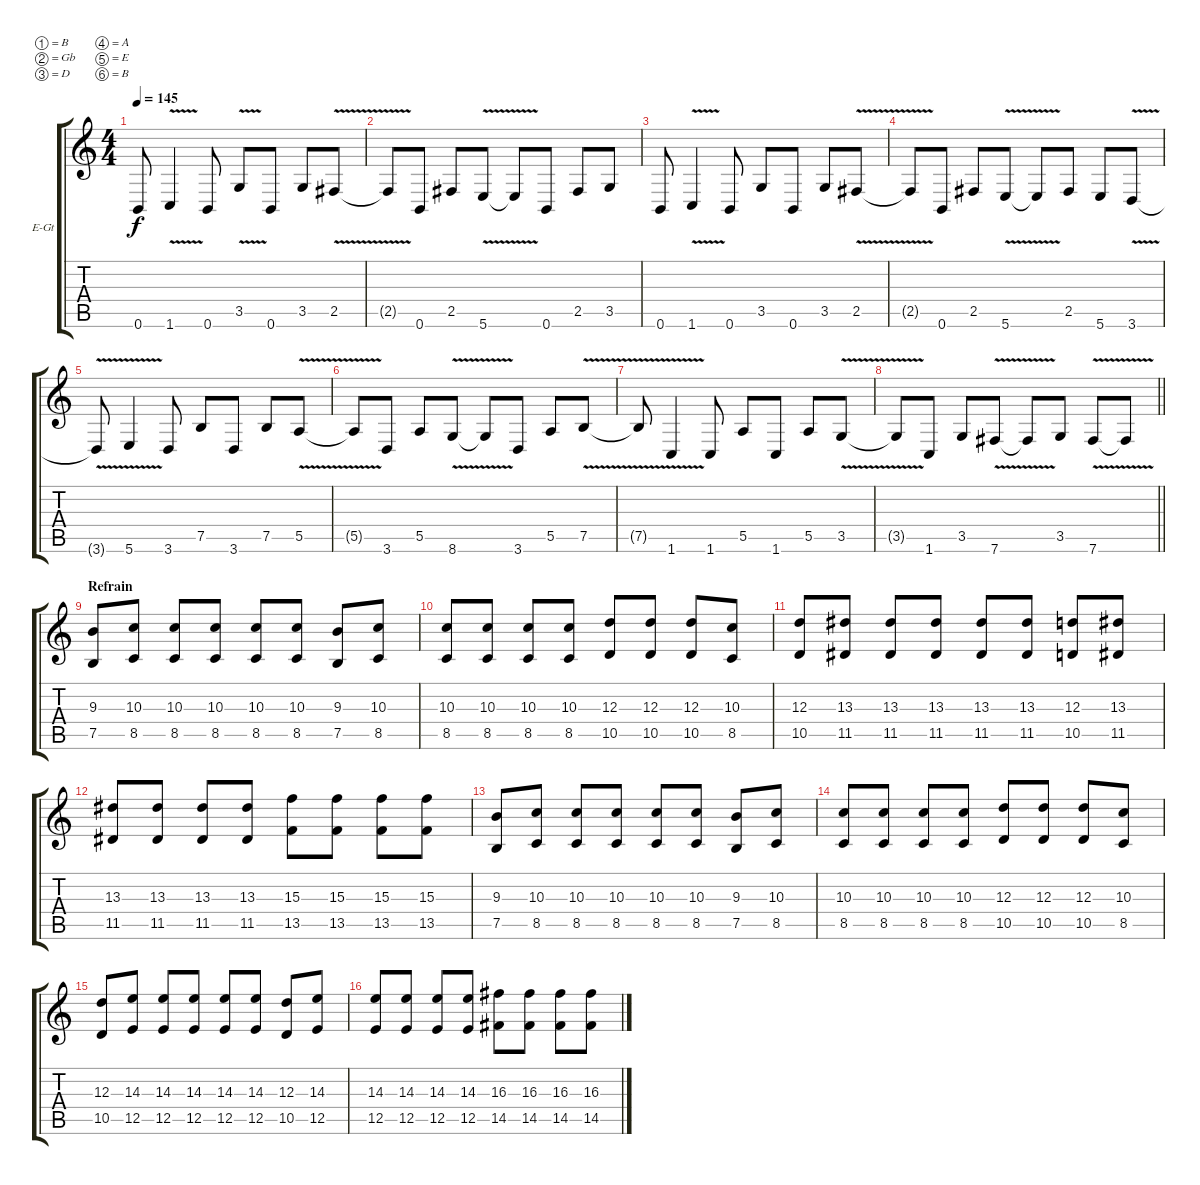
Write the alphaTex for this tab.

\bracketExtendMode groupsimilarinstruments
\firstSystemTrackNameOrientation horizontal
\otherSystemsTrackNameOrientation horizontal
\track ("RG LEFT" "E-Gt") {instrument distortionguitar}
\staff {score tabs}
\tuning (B3 Gb3 D3 A2 E2 B1)
\ts (4 4)
\tempo 145
\clef g2
\ks c
0.6{t}.8{dy f} 1.6{v}.4 0.6.8 3.5{v}.8 0.6.8 3.5.8 2.5{v}.8 |
2.5{v t}.8 0.6.8 2.5.8 5.6{v}.8 5.6{v t}.8 0.6.8 2.5.8 3.5.8 |
0.6.8 1.6{v}.4 0.6.8 3.5.8 0.6.8 3.5.8 2.5{v}.8 |
2.5{v t}.8 0.6.8 2.5.8 5.6{v}.8 5.6{v t}.8 2.5.8 5.6.8 3.6{v}.8 |
3.6{v t}.8 5.6{v}.4 3.6.8 7.5.8 3.6.8 7.5.8 5.5{v}.8 |
5.5{v t}.8 3.6.8 5.5.8 8.6{v}.8 8.6{v t}.8 3.6.8 5.5.8 7.5{v}.8 |
7.5{v t}.8 1.6{v}.4 1.6.8 5.5.8 1.6.8 5.5.8 3.5{v}.8 |
\barLineRight lightlight
3.5{v t}.8 1.6.8 3.5.8 7.6{v}.8 7.6{v t}.8 3.5.8 7.6{v}.8 7.6{v t}.8 |
\section ("" "Refrain")
(9.3 7.5).8 (10.3 8.5).8 (10.3 8.5).8 (10.3 8.5).8 (10.3 8.5).8 (10.3 8.5).8 (9.3 7.5).8 (10.3 8.5).8 |
(10.3 8.5).8 (10.3 8.5).8 (10.3 8.5).8 (10.3 8.5).8 (12.3 10.5).8 (12.3 10.5).8 (12.3 10.5).8 (10.3 8.5).8 |
(12.3 10.5).8 (13.3 11.5).8 (13.3 11.5).8 (13.3 11.5).8 (13.3 11.5).8 (13.3 11.5).8 (12.3 10.5).8 (13.3 11.5).8 |
(13.3 11.5).8 (13.3 11.5).8 (13.3 11.5).8 (13.3 11.5).8 (15.3 13.5).8 (15.3 13.5).8 (15.3 13.5).8 (15.3 13.5).8 |
(9.3 7.5).8 (10.3 8.5).8 (10.3 8.5).8 (10.3 8.5).8 (10.3 8.5).8 (10.3 8.5).8 (9.3 7.5).8 (10.3 8.5).8 |
(10.3 8.5).8 (10.3 8.5).8 (10.3 8.5).8 (10.3 8.5).8 (12.3 10.5).8 (12.3 10.5).8 (12.3 10.5).8 (10.3 8.5).8 |
(12.3 10.5).8 (14.3 12.5).8 (14.3 12.5).8 (14.3 12.5).8 (14.3 12.5).8 (14.3 12.5).8 (12.3 10.5).8 (14.3 12.5).8 |
(14.3 12.5).8 (14.3 12.5).8 (14.3 12.5).8 (14.3 12.5).8 (16.3 14.5).8 (16.3 14.5).8 (16.3 14.5).8 (16.3 14.5).8
